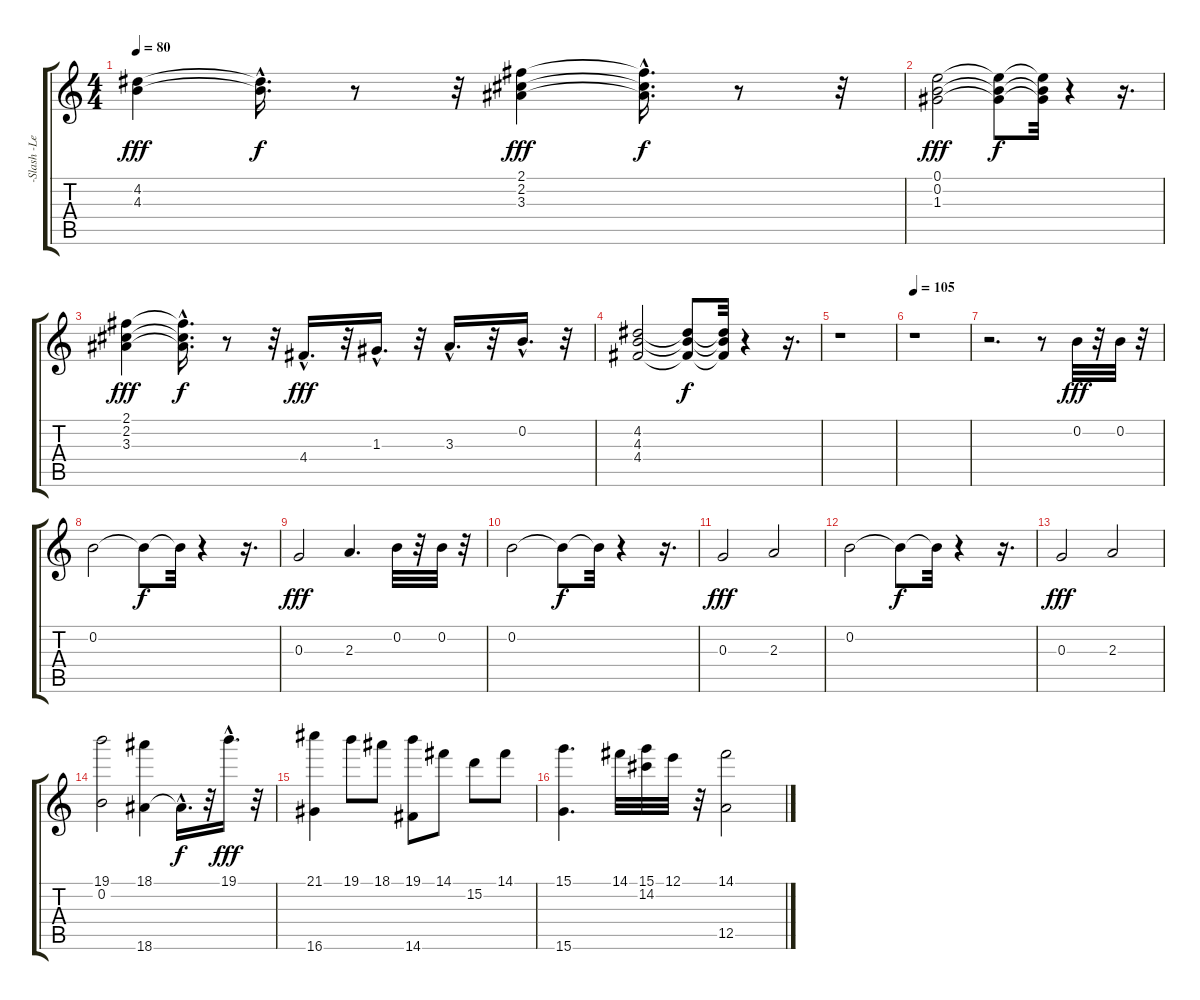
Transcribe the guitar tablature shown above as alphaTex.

\track ("-Slash -Lead and rythem-" "-Slash -Le") {instrument distortionguitar}
\staff {score tabs}
\tuning (E4 B3 G3 D3 A2 E2) {hide}
\ts (4 4)
\tempo 80
\clef g2
\ks c
(4.2 4.3).4{dy fff} (4.2{hac t} 4.3{hac t}).16{d dy f} r.8 r.32 (2.1 2.2 3.3).4{dy fff} (2.1{hac t} 2.2{hac t} 3.3{hac t}).16{d dy f} r.8 r.32 |
(0.1 0.2 1.3).2{dy fff} (0.1{t} 0.2{t} 1.3{t}).8{dy f} (0.1{t} 0.2{t} 1.3{t}).32 r.4 r.16{d} |
(2.1 2.2 3.3).4{dy fff} (2.1{hac t} 2.2{hac t} 3.3{hac t}).16{d dy f} r.8 r.32 4.4{hac}.16{d dy fff} r.32 1.3{hac}.16{d} r.32 3.3{hac}.16{d} r.32 0.2{hac}.16{d} r.32 |
(4.2 4.3 4.4).2 (4.2{t} 4.3{t} 4.4{t}).8{dy f} (4.2{t} 4.3{t} 4.4{t}).32 r.4 r.16{d} |
r.1 |
\tempo 105
r.1 |
r.2{d} r.8 0.2.32{dy fff} r.32 0.2.32 r.32 |
0.2.2 0.2{t}.8{dy f} 0.2{t}.32 r.4 r.16{d} |
0.3.2{dy fff} 2.3.4{d} 0.2.32 r.32 0.2.32 r.32 |
0.2.2 0.2{t}.8{dy f} 0.2{t}.32 r.4 r.16{d} |
0.3.2{dy fff} 2.3.2 |
0.2.2 0.2{t}.8{dy f} 0.2{t}.32 r.4 r.16{d} |
0.3.2{dy fff} 2.3.2 |
(19.1 0.2).2 (18.1 18.6).4 18.6{hac t}.16{d dy f} r.32 19.1{hac}.16{d dy fff} r.32 |
(21.1 16.6).4 19.1.8 18.1.8 (19.1 14.6).8 14.1.8 15.2.8 14.1.8 |
(15.1 15.6).4{d} 14.1.32 (15.1 14.2).32 12.1.32 r.32 (14.1 12.5).2
